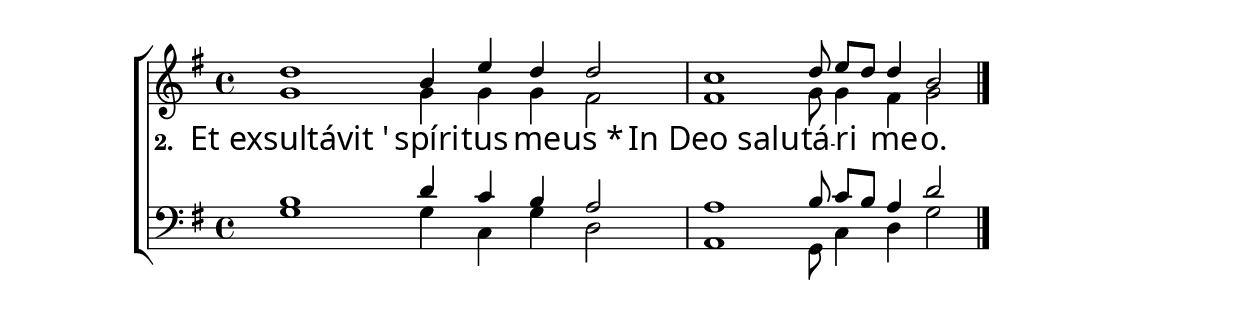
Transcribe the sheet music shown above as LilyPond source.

%Cible:magnificat:
\version "2.12.3"

\header{
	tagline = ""
}

% \paper {
	% paper-width = 29.7\cm
	% line-width = 26.7\cm
	% paper-height = 42.0\cm
	% top-margin = 2.2\cm
	% make-footer=##f
% }

Intro = \relative c'' {
	\autoBeamOff
	% \cadenzaOn
	d8 c[ b] a a4 r4 \bar "|"
	a1 b8 c[ b] a g g2
	\bar "|."
}

Couplets = \relative c'' {
	\autoBeamOff
	b1 d8 c b a4 r4 \bar "|"
	a1 b8 c[ b] a g2
	\bar "|."
}

Soprano = \relative c'' {
	\autoBeamOff
	d1 b4 e d d2
	\bar "|"
	c1 d8 e[ d] d4 b2
	\bar "|."
}

Alto = \relative c'' {
	\autoBeamOff
	g1 g4 g g fis2
	\bar "|"
	fis1 g8 g4 fis g2
}

Tenor = \relative c' {
	\autoBeamOff
	b1 d4 c b a2
	\bar "|"
	a1 b8 c[ b] a4 d2
}

Basse = \relative c' {
	\autoBeamOff
	g1 g4 c,4 g' d2
	\bar "|"
	a1 g8 c4 d g2
}

VersetA = \lyricmode {
	\set stanza = "1. " Ma -- gní -- fi -- cat_* ánima me -- a Dó -- mi -- num.
}

VersetB = \lyricmode {
	\set stanza = " 2. " Et_exsultávit_' spíri -- tus me -- us_*
	In_Deo_salu -- tá -- ri me -- o.
}

VersetD= \lyricmode {
	\set stanza = " 4. " Quia_fecit_mihi_magna_' qui pot -- ens est_*
	Et_sanctum no -- men e -- ius.
}

VersetC = \lyricmode {
	\set stanza = "3. " Quia_respéxit_humilitátem_an -- cíl -- læ su -- æ_:_*
	Ecce_enim_ex_hoc_beátam_me_dicent_'_omnes_gene -- ra -- ti -- ó -- nes.
}


%\book{
%	#(set-global-staff-size 24)
	\score {
		\new ChoirStaff
		<<
		\new Staff {
		\override Score . LyricText #'font-name = #"Linux Libertine O"
		\override Score . LyricText #'font-size = #3
		\cadenzaOn
			<<
			\set Staff.midiInstrument = "flute"
			\clef treble
			\key g\major
			{
%				\new Voice = "intro" {
%					\Intro
%				}
%				\break
				\new Voice = "soprano" {
					\voiceOne
					\Soprano
				}
%				\break
%				\new Voice = "couplets" {
%					\Couplets
%				}
			}
			\new Voice = "alto" {
				\voiceTwo
%				s 8*25
				\Alto
			}
			>>
		}
%		\new Lyrics \lyricsto intro {
%			\VersetA
%		}
		\new Lyrics \lyricsto soprano {
			\VersetB
		}
%		\new Lyrics \lyricsto couplets {
%			\VersetC
%		}
		\new Staff {
			<<
			\set Staff.midiInstrument = "flute"
			\clef bass
			\key g\major
			\new Voice = "tenor" {
				\voiceOne
%				s 8*25
				\Tenor
			}          
			\new Voice = "basse" {
				\voiceTwo
%				s 8*25
				\Basse
			}
			>>
		}
		>>
		\layout{
		  \context {
		    \Staff \RemoveEmptyStaves
		    \override VerticalAxisGroup #'remove-first = ##t
		  }
		}
		\midi{}
	}
%}

% \book{
	% #(set-global-staff-size 47)
	% \score {
		% 
		% <<
		% \new Staff {
			% <<
			% \set Staff.midiInstrument = "flute"
			% \clef treble
			% \key g\major
			% \time 3/4
			% \tempo 4=65
			% \new Voice = "soprano" {
				% \voiceOne
				% \Soprano
			% }          
			% \new Voice = "alto" {
				% \voiceTwo
				% \Alto
			% }
			% \new Lyrics \lyricsto soprano {
				% \Paroles
			% }
			% >>
		% }
		% >>
		% 
		% \layout{}
		% \midi{}
	% }
% }

